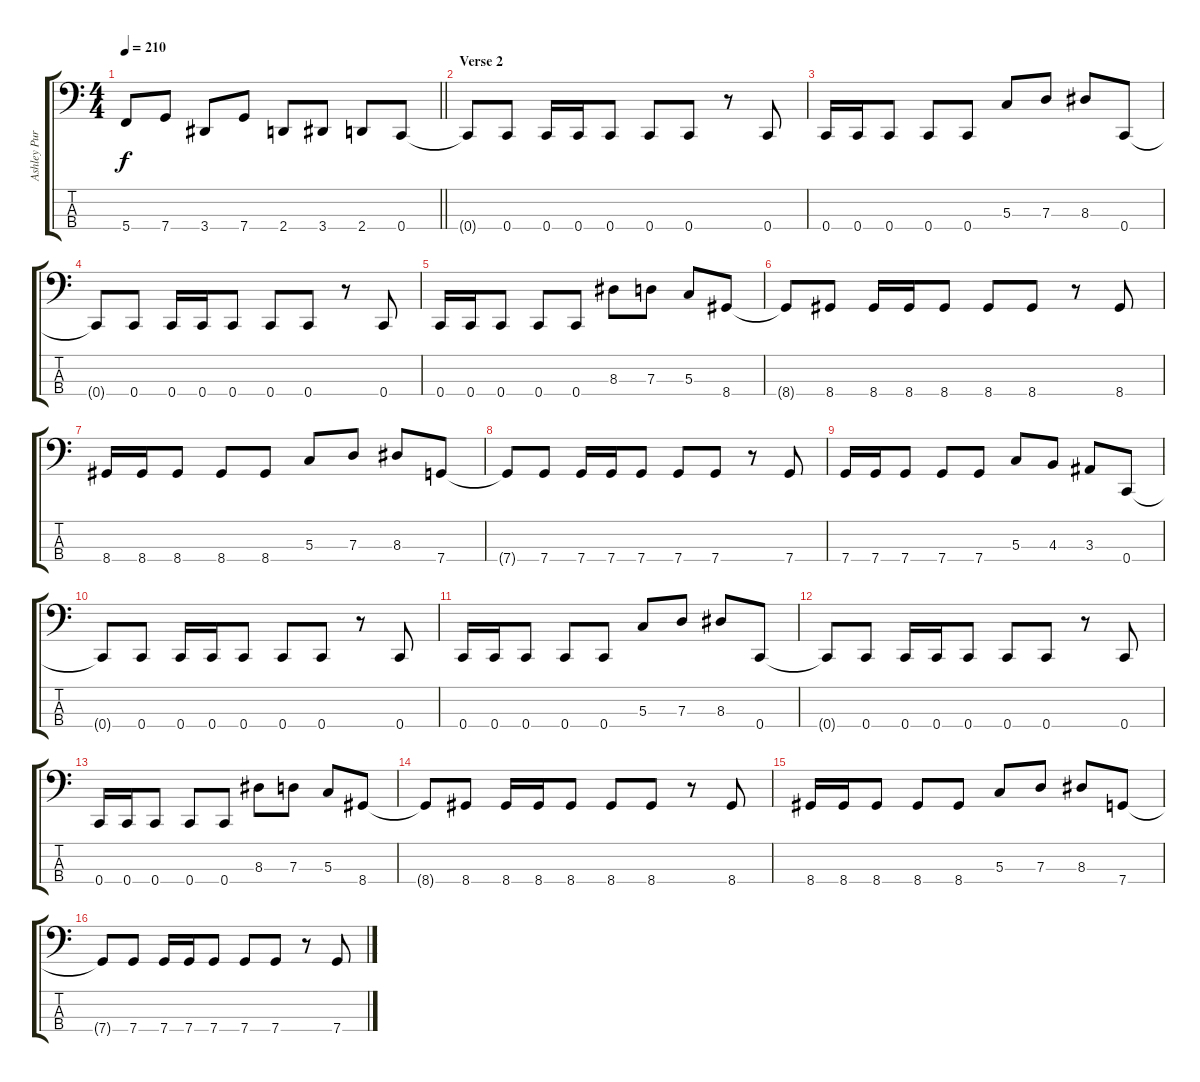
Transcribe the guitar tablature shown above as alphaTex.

\track ("Ashley Purdy" "Ashley Pur") {instrument electricbasspick}
\staff {score tabs}
\tuning (F2 C2 G1 C1) {hide}
\ts (4 4)
\tempo 210
\clef f4
\barLineRight lightlight
\ks c
5.4.8{dy f} 7.4.8 3.4.8 7.4.8 2.4.8 3.4.8 2.4.8 0.4.8 |
\section ("" "Verse 2")
0.4{t}.8 0.4.8 0.4.16 0.4.16 0.4.8 0.4.8 0.4.8 r.8 0.4.8 |
0.4.16 0.4.16 0.4.8 0.4.8 0.4.8 5.3.8 7.3.8 8.3.8 0.4.8 |
0.4{t}.8 0.4.8 0.4.16 0.4.16 0.4.8 0.4.8 0.4.8 r.8 0.4.8 |
0.4.16 0.4.16 0.4.8 0.4.8 0.4.8 8.3.8 7.3.8 5.3.8 8.4.8 |
8.4{t}.8 8.4.8 8.4.16 8.4.16 8.4.8 8.4.8 8.4.8 r.8 8.4.8 |
8.4.16 8.4.16 8.4.8 8.4.8 8.4.8 5.3.8 7.3.8 8.3.8 7.4.8 |
7.4{t}.8 7.4.8 7.4.16 7.4.16 7.4.8 7.4.8 7.4.8 r.8 7.4.8 |
7.4.16 7.4.16 7.4.8 7.4.8 7.4.8 5.3.8 4.3.8 3.3.8 0.4.8 |
0.4{t}.8 0.4.8 0.4.16 0.4.16 0.4.8 0.4.8 0.4.8 r.8 0.4.8 |
0.4.16 0.4.16 0.4.8 0.4.8 0.4.8 5.3.8 7.3.8 8.3.8 0.4.8 |
0.4{t}.8 0.4.8 0.4.16 0.4.16 0.4.8 0.4.8 0.4.8 r.8 0.4.8 |
0.4.16 0.4.16 0.4.8 0.4.8 0.4.8 8.3.8 7.3.8 5.3.8 8.4.8 |
8.4{t}.8 8.4.8 8.4.16 8.4.16 8.4.8 8.4.8 8.4.8 r.8 8.4.8 |
8.4.16 8.4.16 8.4.8 8.4.8 8.4.8 5.3.8 7.3.8 8.3.8 7.4.8 |
7.4{t}.8 7.4.8 7.4.16 7.4.16 7.4.8 7.4.8 7.4.8 r.8 7.4.8
